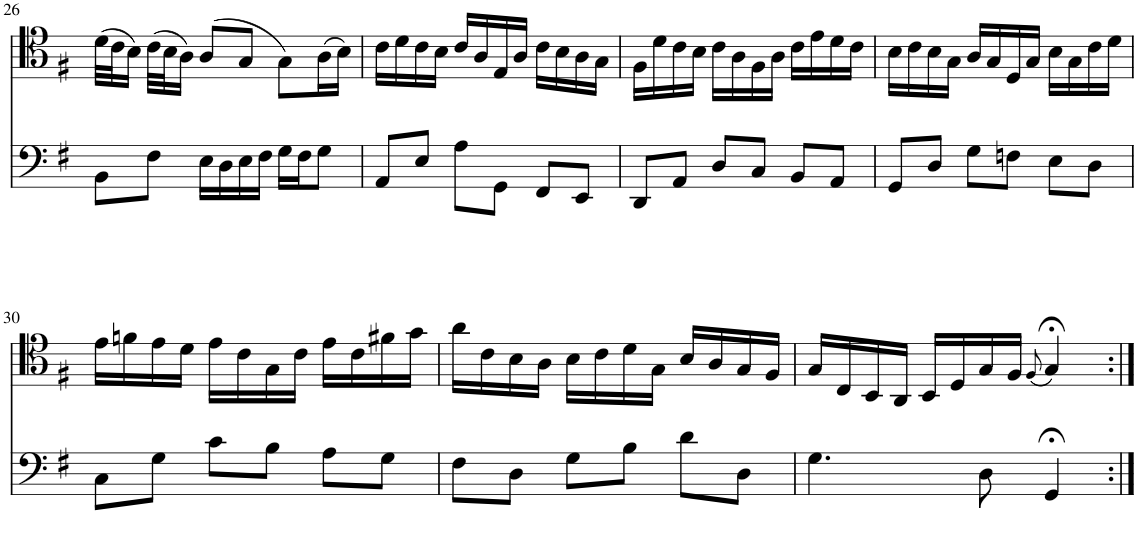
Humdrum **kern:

**kern	**kern
*part2	*part1
*staff2	*staff1
*I"Cello 2	*I"Cello 1
!!LO:PB:g=z
*clefF4	*clefC4
*k[f#]	*k[f#]
*M3/4	*M3/4
=26	=26
8BB\L	(32d\LLL
.	32c\J
.	16B\JJ)
8F#\J	(32c\LLL
.	32B\J
.	16A\JJ)
16E\LL	(8A/L
16D\	.
16E\	8G/J
16F#\JJ	.
16G\LL	8G\L)
16F#\J	.
8G\J	(16A\L
.	16B\JJ)
=27	=27
8AA/L	16c\LL
.	16d\
8E/J	16c\
.	16B\JJ
8A\L	16c/LL
.	16A/
8GG\J	16E/
.	16A/JJ
8FF#/L	16c\LL
.	16B\
8EE/J	16A\
.	16G\JJ
=28	=28
8DD/L	16F#\LL
.	16d\
8AA/J	16c\
.	16B\JJ
8D/L	16c\LL
.	16A\
8C/J	16F#\
.	16A\JJ
8BB/L	16c\LL
.	16e\
8AA/J	16d\
.	16c\JJ
=29	=29
8GG/L	16B\LL
.	16c\
8D/J	16B\
.	16G\JJ
8G\L	16A/LL
.	16G/
8Fn\J	16D/
.	16G/JJ
8E\L	16B\LL
.	16G\
8D\J	16c\
.	16d\JJ
!!LO:LB:g=z
=30	=30
8C\L	16e\LL
.	16fn\
8G\J	16e\
.	16d\JJ
8c\L	16e\LL
.	16c\
8B\J	16G\
.	16c\JJ
8A\L	16e\LL
.	16c\
8G\J	16f#X\
.	16g\JJ
=31	=31
8F#\L	16a\LL
.	16c\
8D\J	16B\
.	16A\JJ
8G\L	16B\LL
.	16c\
8B\J	16d\
.	16G\JJ
8d\L	16B/LL
.	16A/
8D\J	16G/
.	16F#/JJ
=32	=32
4.G\	16G/LL
.	16C/
.	16BB/
.	16AA/JJ
.	16BB/LL
.	16D/
8D\	16G/
.	16F#/JJ
.	(8qF#/
4GG;</	4G;</)
=:|!	=:|!
*-	*-
